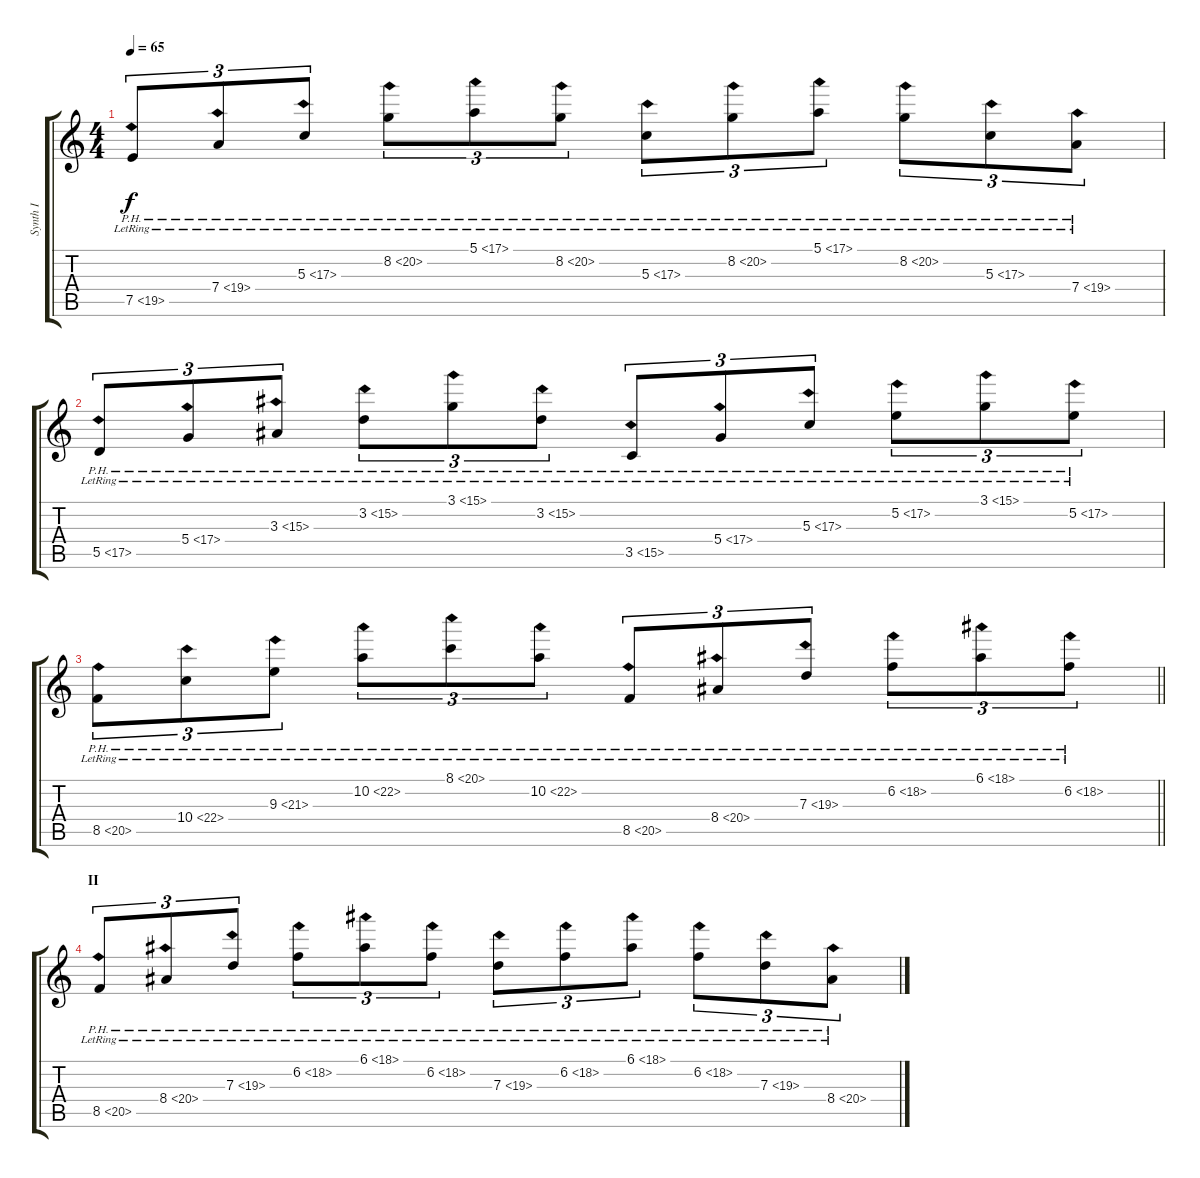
\track ("Synth I" "Synth I") {instrument acousticguitarnylon}
\staff {score tabs}
\tuning (E4 B3 G3 D3 A2 E2) {hide}
\ts (4 4)
\tempo 65
\clef g2
\ks c
7.5{ph 12 lr}.8{tu (3 2) dy f} 7.4{ph 12 lr}.8{tu (3 2)} 5.3{ph 12 lr}.8{tu (3 2)} 8.2{ph 12 lr}.8{tu (3 2)} 5.1{ph 12 lr}.8{tu (3 2)} 8.2{ph 12 lr}.8{tu (3 2)} 5.3{ph 12 lr}.8{tu (3 2)} 8.2{ph 12 lr}.8{tu (3 2)} 5.1{ph 12 lr}.8{tu (3 2)} 8.2{ph 12 lr}.8{tu (3 2)} 5.3{ph 12 lr}.8{tu (3 2)} 7.4{ph 12 lr}.8{tu (3 2)} |
5.5{ph 12 lr}.8{tu (3 2)} 5.4{ph 12 lr}.8{tu (3 2)} 3.3{ph 12 lr}.8{tu (3 2)} 3.2{ph 12 lr}.8{tu (3 2)} 3.1{ph 12 lr}.8{tu (3 2)} 3.2{ph 12 lr}.8{tu (3 2)} 3.5{ph 12 lr}.8{tu (3 2)} 5.4{ph 12 lr}.8{tu (3 2)} 5.3{ph 12 lr}.8{tu (3 2)} 5.2{ph 12 lr}.8{tu (3 2)} 3.1{ph 12 lr}.8{tu (3 2)} 5.2{ph 12 lr}.8{tu (3 2)} |
\barLineRight lightlight
8.5{ph 12 lr}.8{tu (3 2)} 10.4{ph 12 lr}.8{tu (3 2)} 9.3{ph 12 lr}.8{tu (3 2)} 10.2{ph 12 lr}.8{tu (3 2)} 8.1{ph 12 lr}.8{tu (3 2)} 10.2{ph 12 lr}.8{tu (3 2)} 8.5{ph 12 lr}.8{tu (3 2)} 8.4{ph 12 lr}.8{tu (3 2)} 7.3{ph 12 lr}.8{tu (3 2)} 6.2{ph 12 lr}.8{tu (3 2)} 6.1{ph 12 lr}.8{tu (3 2)} 6.2{ph 12 lr}.8{tu (3 2)} |
\section ("" "II")
8.5{ph 12 lr}.8{tu (3 2)} 8.4{ph 12 lr}.8{tu (3 2)} 7.3{ph 12 lr}.8{tu (3 2)} 6.2{ph 12 lr}.8{tu (3 2)} 6.1{ph 12 lr}.8{tu (3 2)} 6.2{ph 12 lr}.8{tu (3 2)} 7.3{ph 12 lr}.8{tu (3 2)} 6.2{ph 12 lr}.8{tu (3 2)} 6.1{ph 12 lr}.8{tu (3 2)} 6.2{ph 12 lr}.8{tu (3 2)} 7.3{ph 12 lr}.8{tu (3 2)} 8.4{ph 12 lr}.8{tu (3 2)}
